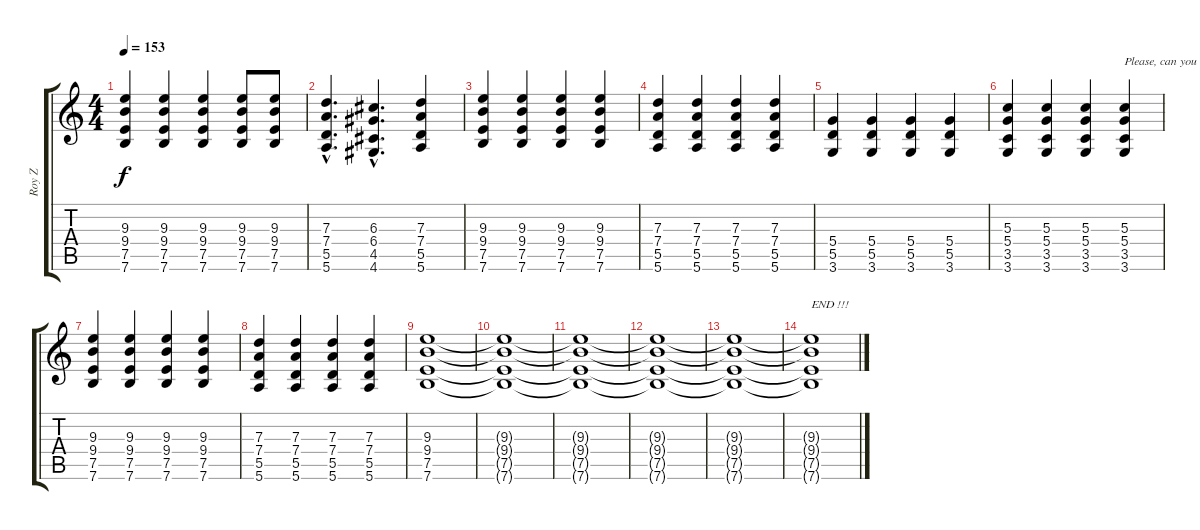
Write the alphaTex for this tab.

\track ("Roy Z" "Roy Z") {instrument distortionguitar}
\staff {score tabs}
\tuning (E4 B3 G3 D3 A2 E2) {hide}
\ts (4 4)
\tempo 153
\clef g2
\ks c
(9.3 9.4 7.5 7.6).4{dy f} (9.3 9.4 7.5 7.6).4 (9.3 9.4 7.5 7.6).4 (9.3 9.4 7.5 7.6).8 (9.3 9.4 7.5 7.6).8 |
(7.3{hac} 7.4{hac} 5.5{hac} 5.6{hac}).4{d} (6.3{hac} 6.4{hac} 4.5{hac} 4.6{hac}).4{d} (7.3 7.4 5.5 5.6).4 |
(9.3 9.4 7.5 7.6).4 (9.3 9.4 7.5 7.6).4 (9.3 9.4 7.5 7.6).4 (9.3 9.4 7.5 7.6).4 |
(7.3 7.4 5.5 5.6).4 (7.3 7.4 5.5 5.6).4 (7.3 7.4 5.5 5.6).4 (7.3 7.4 5.5 5.6).4 |
(5.4 5.5 3.6).4 (5.4 5.5 3.6).4 (5.4 5.5 3.6).4 (5.4 5.5 3.6).4 |
(5.3 5.4 3.5 3.6).4 (5.3 5.4 3.5 3.6).4 (5.3 5.4 3.5 3.6).4 (5.3 5.4 3.5 3.6).4{txt "Please, can you comment my tab ???"} |
(9.3 9.4 7.5 7.6).4 (9.3 9.4 7.5 7.6).4 (9.3 9.4 7.5 7.6).4 (9.3 9.4 7.5 7.6).4 |
(7.3 7.4 5.5 5.6).4 (7.3 7.4 5.5 5.6).4 (7.3 7.4 5.5 5.6).4 (7.3 7.4 5.5 5.6).4 |
(9.3 9.4 7.5 7.6).1 |
(9.3{t} 9.4{t} 7.5{t} 7.6{t}).1 |
(9.3{t} 9.4{t} 7.5{t} 7.6{t}).1 |
(9.3{t} 9.4{t} 7.5{t} 7.6{t}).1 |
(9.3{t} 9.4{t} 7.5{t} 7.6{t}).1 |
(9.3{t} 9.4{t} 7.5{t} 7.6{t}).1{txt "END !!!"}
